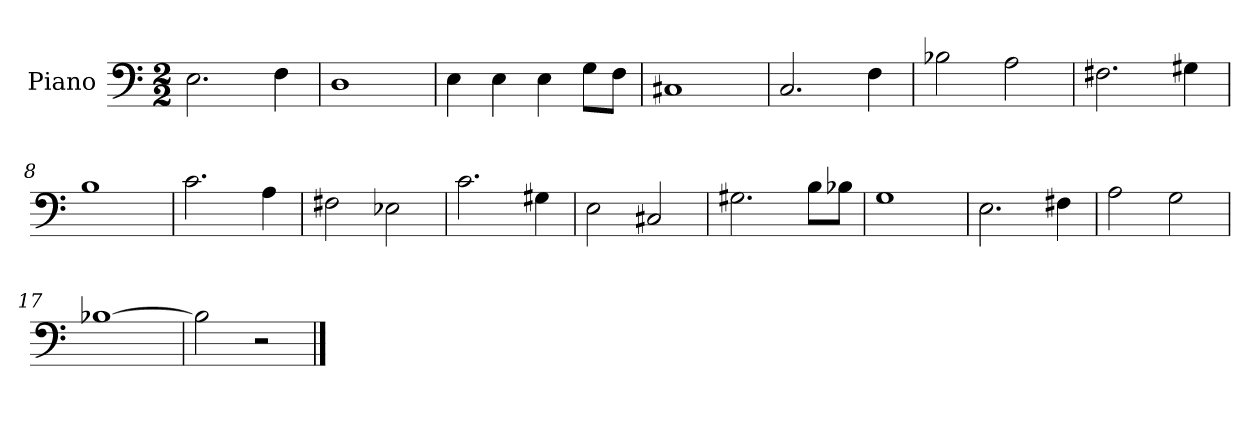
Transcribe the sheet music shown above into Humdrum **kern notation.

**kern
*part1
*staff1
*I"Piano
*I'Pno.
*clefF4
*k[]
*M2/2
*MM120
=1
2.E\
4F\
=2
1D
=3
4E\
4E\
4E\
8G\L
8F\J
=4
1C#X
=5
2.C/
4F\
=6
2B-X\
2A\
=7
2.F#X\
4G#X\
=8
1B
=9
2.c\
4A\
=10
2F#X\
2E-X\
=11
2.c\
4G#X\
=12
2E\
2C#X/
!!LO:LB:g=z
=13
2.G#X\
8B\L
8B-X\J
=14
1G
=15
2.E\
4F#X\
=16
2A\
2G\
=17
[1B-X
=18
2B-\]
2r
==
*-
